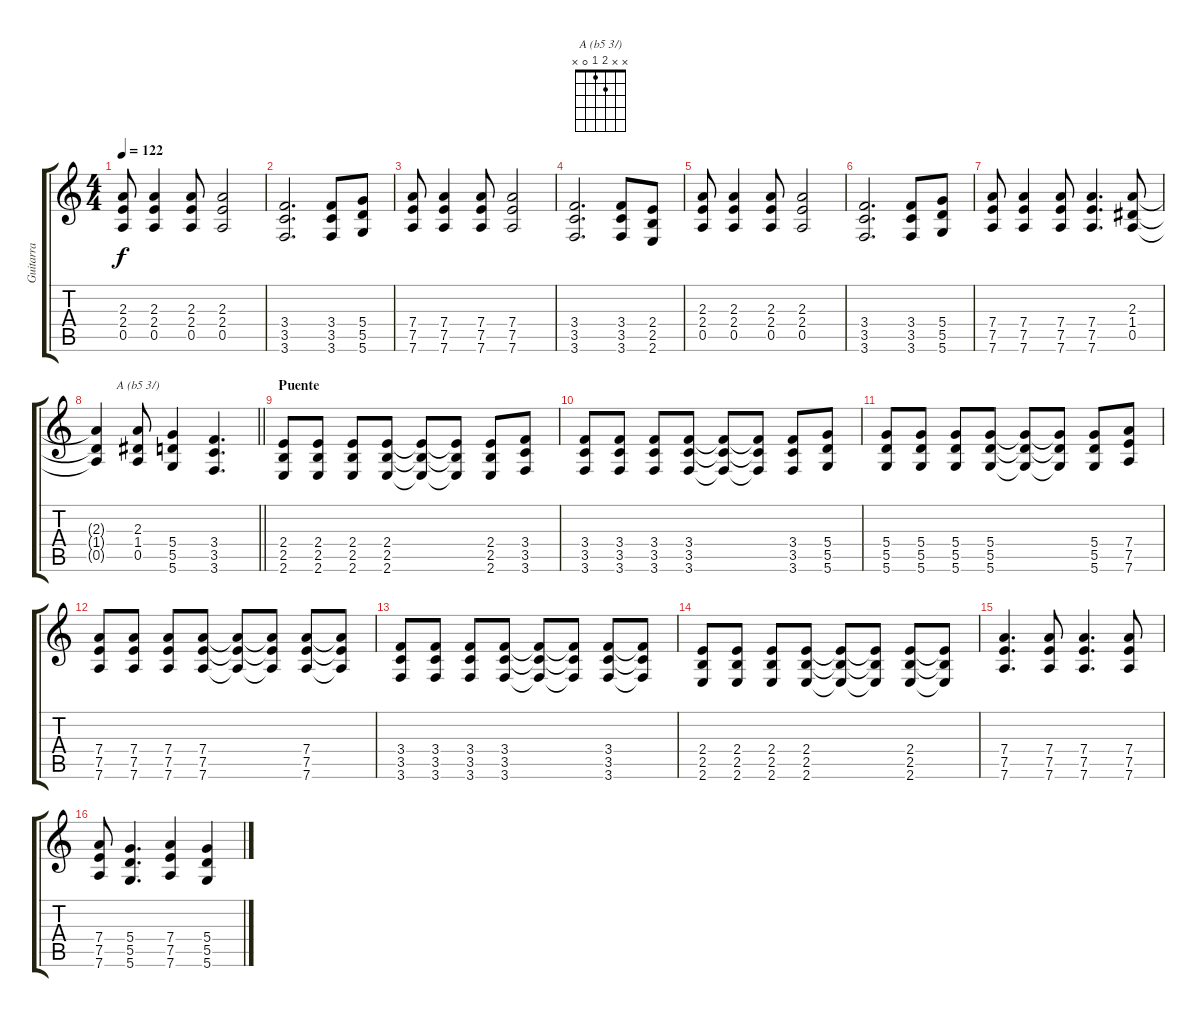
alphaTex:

\track ("Guitarra" "Guitarra") {instrument distortionguitar}
\staff {score tabs}
\tuning (E4 B3 G3 D3 A2 D2) {hide}
\chord ("A (b5 3/)" x x 2 1 0 x)
\ts (4 4)
\tempo 122
\clef g2
\ks c
(2.3 2.4 0.5).8{dy f} (2.3 2.4 0.5).4 (2.3 2.4 0.5).8 (2.3 2.4 0.5).2 |
(3.4 3.5 3.6).2{d} (3.4 3.5 3.6).8 (5.4 5.5 5.6).8 |
(7.4 7.5 7.6).8 (7.4 7.5 7.6).4 (7.4 7.5 7.6).8 (7.4 7.5 7.6).2 |
(3.4 3.5 3.6).2{d} (3.4 3.5 3.6).8 (2.4 2.5 2.6).8 |
(2.3 2.4 0.5).8 (2.3 2.4 0.5).4 (2.3 2.4 0.5).8 (2.3 2.4 0.5).2 |
(3.4 3.5 3.6).2{d} (3.4 3.5 3.6).8 (5.4 5.5 5.6).8 |
(7.4 7.5 7.6).8 (7.4 7.5 7.6).4 (7.4 7.5 7.6).8 (7.4 7.5 7.6).4{d} (2.3 1.4 0.5).8 |
\barLineRight lightlight
(2.3{t} 1.4{t} 0.5{t}).4 (2.3 1.4 0.5).8{ch "A (b5 3/)"} (5.4 5.5 5.6).4 (3.4 3.5 3.6).4{d} |
\section ("" "Puente")
(2.4 2.5 2.6).8 (2.4 2.5 2.6).8 (2.4 2.5 2.6).8 (2.4 2.5 2.6).8 (2.4{t} 2.5{t} 2.6{t}).8 (2.4{t} 2.5{t} 2.6{t}).8 (2.4 2.5 2.6).8 (3.4 3.5 3.6).8 |
(3.4 3.5 3.6).8 (3.4 3.5 3.6).8 (3.4 3.5 3.6).8 (3.4 3.5 3.6).8 (3.4{t} 3.5{t} 3.6{t}).8 (3.4{t} 3.5{t} 3.6{t}).8 (3.4 3.5 3.6).8 (5.4 5.5 5.6).8 |
(5.4 5.5 5.6).8 (5.4 5.5 5.6).8 (5.4 5.5 5.6).8 (5.4 5.5 5.6).8 (5.4{t} 5.5{t} 5.6{t}).8 (5.4{t} 5.5{t} 5.6{t}).8 (5.4 5.5 5.6).8 (7.4 7.5 7.6).8 |
(7.4 7.5 7.6).8 (7.4 7.5 7.6).8 (7.4 7.5 7.6).8 (7.4 7.5 7.6).8 (7.4{t} 7.5{t} 7.6{t}).8 (7.4{t} 7.5{t} 7.6{t}).8 (7.4 7.5 7.6).8 (7.4{t} 7.5{t} 7.6{t}).8 |
(3.4 3.5 3.6).8 (3.4 3.5 3.6).8 (3.4 3.5 3.6).8 (3.4 3.5 3.6).8 (3.4{t} 3.5{t} 3.6{t}).8 (3.4{t} 3.5{t} 3.6{t}).8 (3.4 3.5 3.6).8 (3.4{t} 3.5{t} 3.6{t}).8 |
(2.4 2.5 2.6).8 (2.4 2.5 2.6).8 (2.4 2.5 2.6).8 (2.4 2.5 2.6).8 (2.4{t} 2.5{t} 2.6{t}).8 (2.4{t} 2.5{t} 2.6{t}).8 (2.4 2.5 2.6).8 (2.4{t} 2.5{t} 2.6{t}).8 |
(7.4 7.5 7.6).4{d} (7.4 7.5 7.6).8 (7.4 7.5 7.6).4{d} (7.4 7.5 7.6).8 |
(7.4 7.5 7.6).8 (5.4 5.5 5.6).4{d} (7.4 7.5 7.6).4 (5.4 5.5 5.6).4
